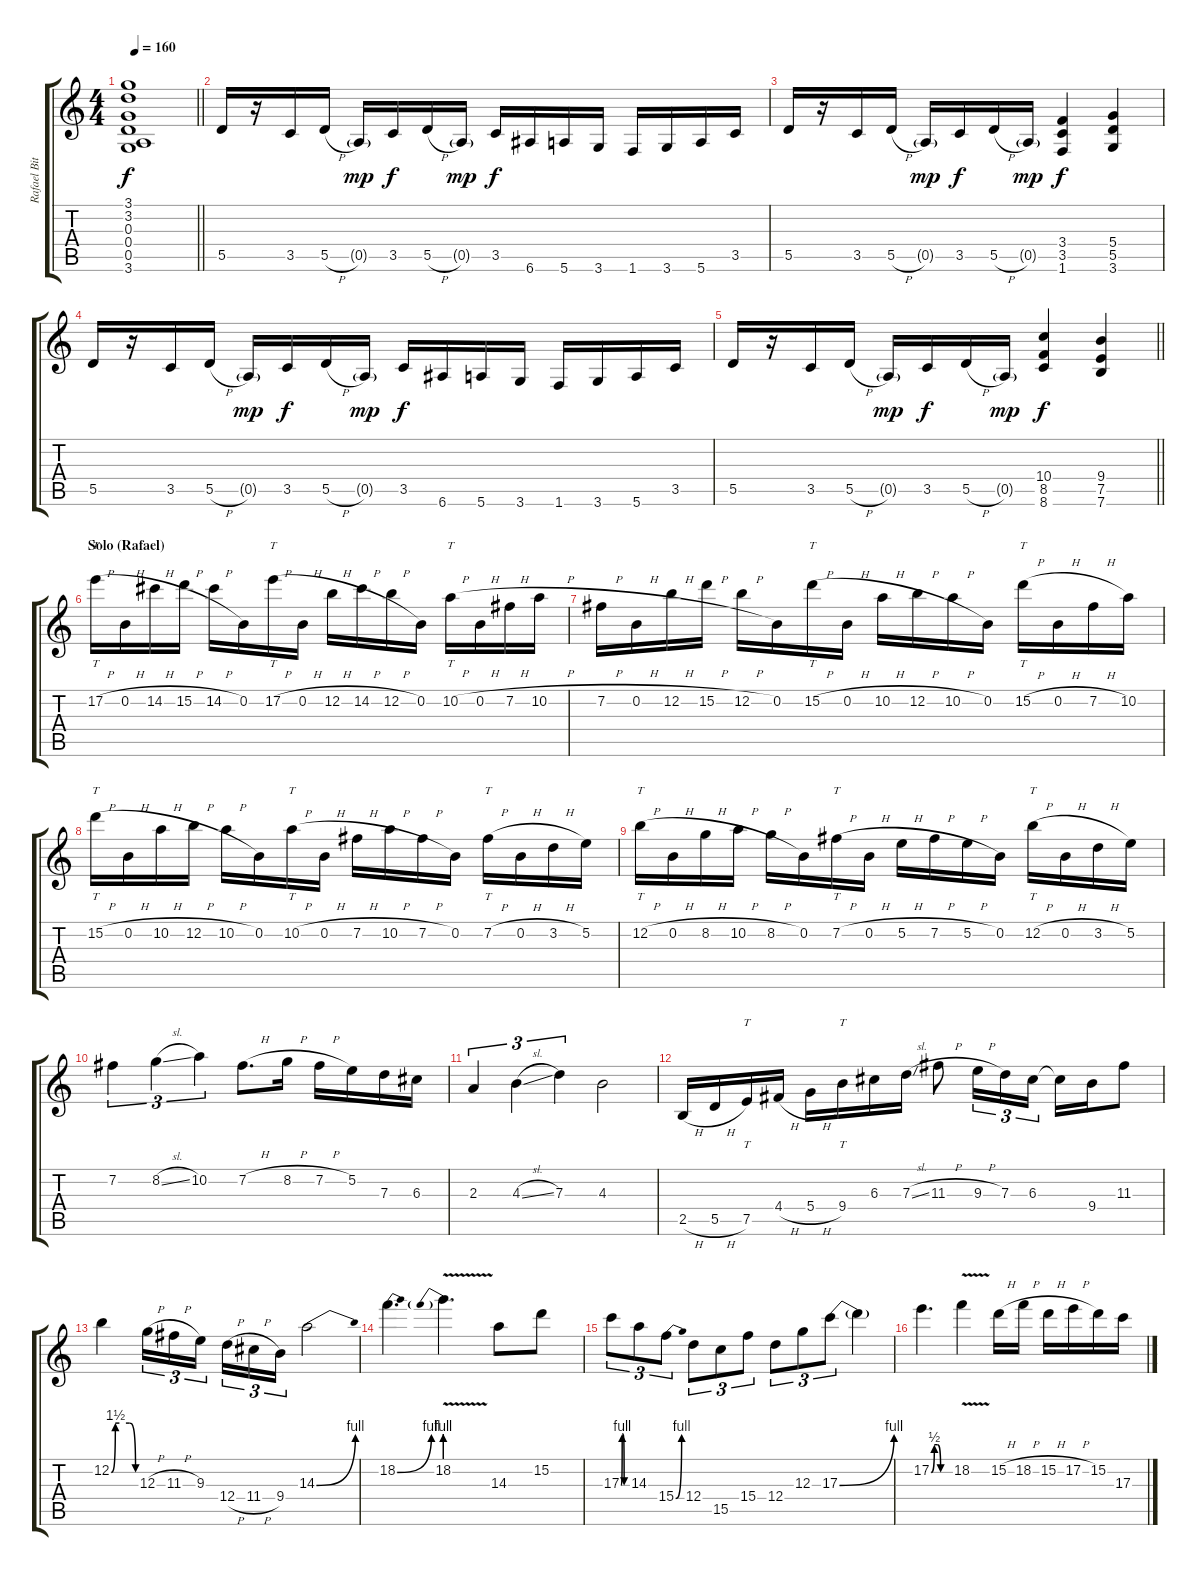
\track ("Rafael Bittencourt" "Rafael Bit") {instrument overdrivenguitar}
\staff {score tabs}
\tuning (E4 B3 G3 D3 A2 E2) {hide}
\ts (4 4)
\tempo 160
\clef g2
\barLineRight lightlight
\ks c
(3.1{t} 3.2{t} 0.3{t} 0.4{t} 0.5{t} 3.6{t}).1{dy f} |
5.5.16 r.16 3.5.16 5.5{h}.16 0.5{g}.16{dy mp} 3.5.16{dy f} 5.5{h}.16 0.5{g}.16{dy mp} 3.5.16{dy f} 6.6.16 5.6.16 3.6.16 1.6.16 3.6.16 5.6.16 3.5.16 |
5.5.16 r.16 3.5.16 5.5{h}.16 0.5{g}.16{dy mp} 3.5.16{dy f} 5.5{h}.16 0.5{g}.16{dy mp} (3.4 3.5 1.6).4{dy f} (5.4 5.5 3.6).4 |
5.5.16 r.16 3.5.16 5.5{h}.16 0.5{g}.16{dy mp} 3.5.16{dy f} 5.5{h}.16 0.5{g}.16{dy mp} 3.5.16{dy f} 6.6.16 5.6.16 3.6.16 1.6.16 3.6.16 5.6.16 3.5.16 |
\barLineRight lightlight
5.5.16 r.16 3.5.16 5.5{h}.16 0.5{g}.16{dy mp} 3.5.16{dy f} 5.5{h}.16 0.5{g}.16{dy mp} (10.4 8.5 8.6).4{dy f} (9.4 7.5 7.6).4 |
\section ("" "Solo (Rafael)")
17.2{h}.16{tt volume 16 balance 8} 0.2{h}.16 14.2{h}.16 15.2{h}.16 14.2{h}.16 0.2.16 17.2{h}.16{tt} 0.2{h}.16 12.2{h}.16 14.2{h}.16 12.2{h}.16 0.2.16 10.2{h}.16{tt} 0.2{h}.16 7.2{h}.16 10.2{h}.16 |
7.2{h}.16 0.2{h}.16 12.2{h}.16 15.2{h}.16 12.2{h}.16 0.2.16 15.2{h}.16{tt} 0.2{h}.16 10.2{h}.16 12.2{h}.16 10.2{h}.16 0.2.16 15.2{h}.16{tt} 0.2{h}.16 7.2{h}.16 10.2.16 |
15.2{h}.16{tt} 0.2{h}.16 10.2{h}.16 12.2{h}.16 10.2{h}.16 0.2.16 10.2{h}.16{tt} 0.2{h}.16 7.2{h}.16 10.2{h}.16 7.2{h}.16 0.2.16 7.2{h}.16{tt} 0.2{h}.16 3.2{h}.16 5.2.16 |
12.2{h}.16{tt} 0.2{h}.16 8.2{h}.16 10.2{h}.16 8.2{h}.16 0.2.16 7.2{h}.16{tt} 0.2{h}.16 5.2{h}.16 7.2{h}.16 5.2{h}.16 0.2.16 12.2{h}.16{tt} 0.2{h}.16 3.2{h}.16 5.2.16 |
7.2.4{tu (3 2)} 8.2{sl}.4{tu (3 2)} 10.2.4{tu (3 2)} 7.2{h}.8{d} 8.2{h}.16 7.2{h}.16 5.2.16 7.3.16 6.3.16 |
2.3.4{tu (3 2)} 4.3{sl}.4{tu (3 2)} 7.3.4{tu (3 2)} 4.3.2 |
2.5{h}.16 5.5{h}.16 7.5.16{tt} 4.4{h}.16 5.4{h}.16 9.4.16{tt} 6.3.16 7.3{sl}.16 11.3{h}.8 9.3{h}.16{tu (3 2)} 7.3.16{tu (3 2)} 6.3.16{tu (3 2)} 6.3{t}.16 9.4.16 11.3.8 |
12.2{be (custom 0 0 10 6 20 6 45 6 60 0)}.4 12.3{h}.16{tu (3 2)} 11.3{h}.16{tu (3 2)} 9.3.16{tu (3 2) beam splitsecondary} 12.4{h}.16{tu (3 2)} 11.4{h}.16{tu (3 2)} 9.4.16{tu (3 2)} 14.3{be (bend 0 0 60 4)}.2 |
18.2{be (bend 0 0 60 4)}.4{d} 18.2{be (prebend 0 4 60 4) v}.4{d} 14.3.8 15.2.8 |
17.3{be (custom 0 0 10 4 20 4 30 0 60 0)}.8{tu (3 2)} 14.3.8{tu (3 2)} 15.4{be (bend 0 0 60 4)}.8{tu (3 2)} 12.4.8{tu (3 2)} 15.5.8{tu (3 2)} 15.4.8{tu (3 2)} 12.4.8{tu (3 2)} 12.3.8{tu (3 2)} 17.3{be (bend 0 0 60 4)}.8{tu (3 2)} 17.3{t}.4 |
17.2{be (custom 0 0 10 2 20 2 30 0 60 0)}.4{d} 18.2{v}.4 15.2{h}.16 18.2{h}.16 15.2{h}.16 17.2{h}.16 15.2.16 17.3.16
